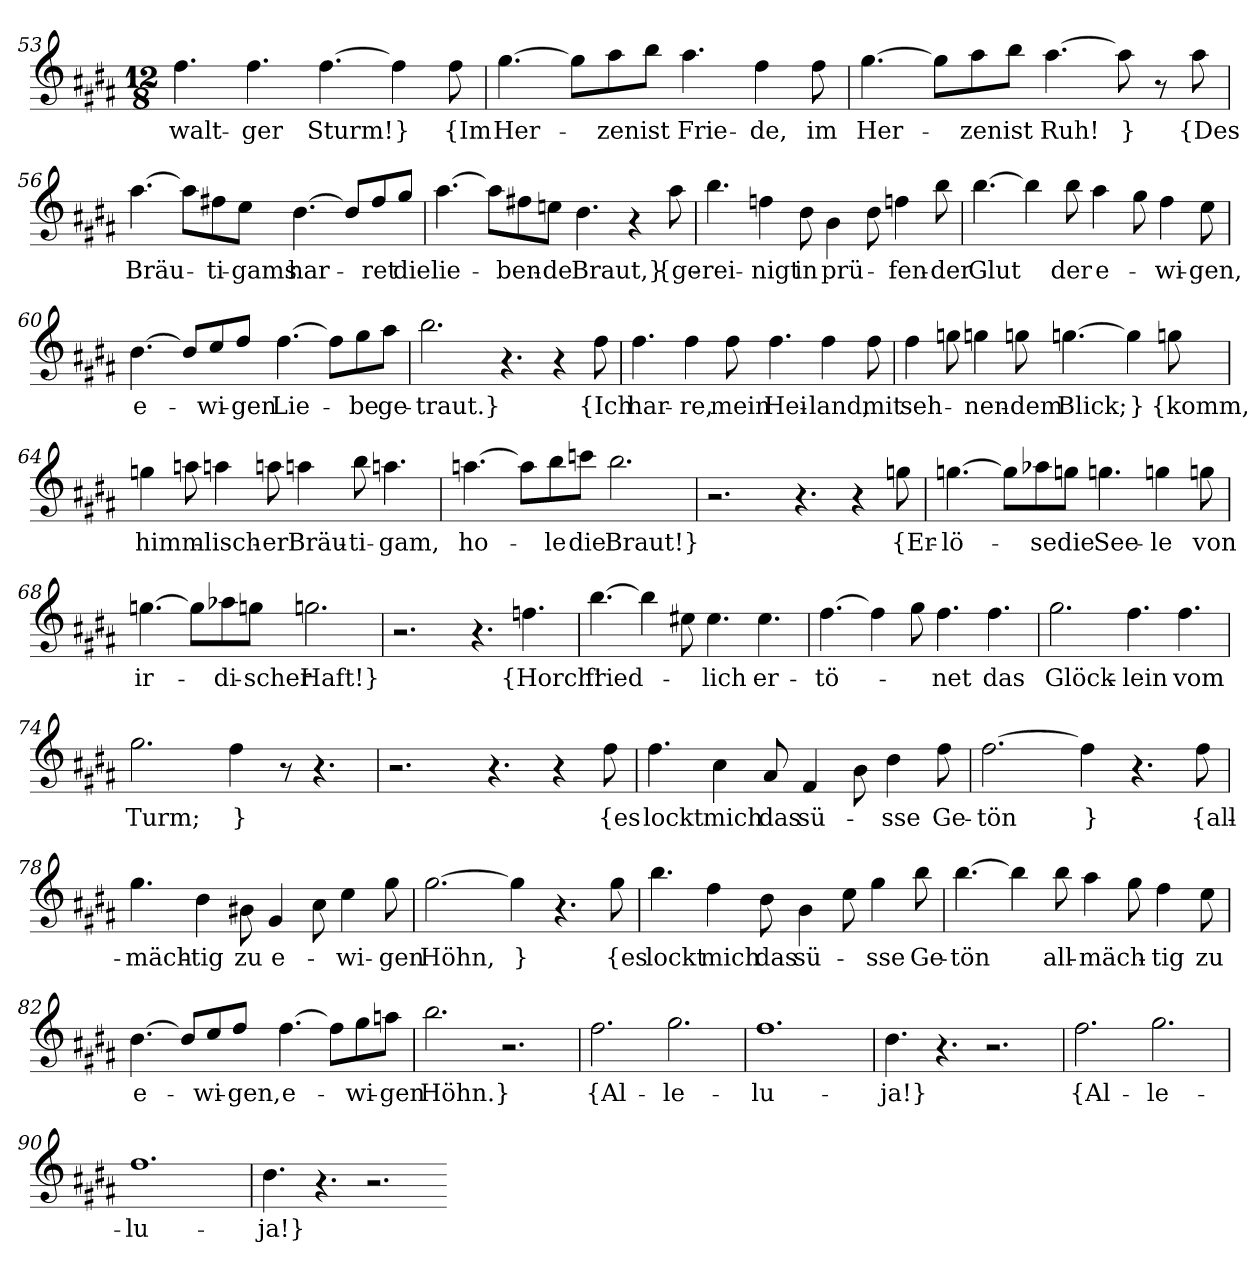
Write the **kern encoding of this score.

**kern	**text
*part1	*part1
*staff1	*staff1
*clefG4	*
*k[f#c#g#d#]	*
*M12/8	*
=53	=53
4.b	-walt-
4.b	-ger
[4.b	Sturm!
4b]	}
8b	{Im
=54	=54
[4.cc#	Her-
8cc#\L]	.
8dd#\	-zen
8ee\J	ist
4.dd#	Frie-
4b	-de,
8b	im
=55	=55
[4.cc#	Her-
8cc#\L]	.
8dd#\	-zen
8ee\J	ist
[4.dd#	Ruh!
8dd#]	}
8r	.
8dd#	{Des
=56	=56
[4.dd#	Bräu-
8dd#\L]	.
8b#X\	-ti-
8a\J	-gams
[4.g#	har-
8g#/L]	.
8b#/	-ret
8cc#/J	die
=57	=57
[4.dd#	lie-
8dd#\L]	.
8b#X\	-ben-
8an\J	-de
4.g#	Braut,}
4r	.
8dd#	{ge-
=58	=58
4.ee	-rei-
4bn	-nigt
8g#	in
4e	prü-
8g#	.
4bn	-fen-
8ee	-der
=59	=59
[4.ee	Glut
4ee]	.
8ee	der
4dd#	e-
8cc#	.
4b	-wi-
8a	-gen,
=60	=60
[4.g#	e-
8g#/L]	.
8a/	-wi-
8b/J	-gen
[4.b	Lie-
8b\L]	.
8cc#\	-be
8dd#\J	ge-
=61	=61
2.ee	-traut.}
4.r	.
4r	.
8b	{Ich
=62	=62
4.b	har-
4b	-re,
8b	mein
4.b	Hei-
4b	-land,
8b	mit
=63	=63
4b	seh-
8ccn	.
4ccn	-nen-
8ccn	-dem
[4.ccn	Blick;
4ccn]	}
8ccn	{komm,
=64	=64
4ccn	himm-
8ddn	.
4ddn	-lisch-
8ddn	-er
4ddn	Bräu-
8ee	-ti-
4.ddn	-gam,
=65	=65
[4.ddn	ho-
8ddn\L]	.
8ee\	-le
8ffn\J	die
2.ee	Braut!}
=66	=66
2.r	.
4.r	.
4r	.
8ccn	{Er-
=67	=67
[4.ccn	-lö-
8ccn\L]	.
8dd-X\	-se
8ccn\J	die
4.ccn	See-
4ccn	-le
8ccn	von
=68	=68
[4.ccn	ir-
8ccn\L]	.
8dd-X\	-di-
8ccn\J	-scher
2.ccn	Haft!}
=70	=70
2.r	.
4.r	.
4.bn	{Horch!
=71	=71
[4.ee	fried-
4ee]	.
8a#X	.
4.a#	-lich
4.a#	er-
=72	=72
[4.b	-tö-
4b]	.
8cc#	.
4.b	-net
4.b	das
=73	=73
2.cc#	Glöck-
4.b	-lein
4.b	vom
=74	=74
2.cc#	Turm;
4b	}
8r	.
4.r	.
=75	=75
2.r	.
4.r	.
4r	.
8b	{es
=76	=76
4.b	lockt
4f#	mich
8d#	das
4B	sü-
8e	.
4g#	-sse
8b	Ge-
=77	=77
[2.b	-tön
4b]	}
4.r	.
8b	{all-
=78	=78
4.cc#	-mäch-
4g#	-tig
8e#X	zu
4c#	e-
8f#	.
4a	-wi-
8cc#	-gen
=79	=79
[2.cc#	Höhn,
4cc#]	}
4.r	.
8cc#	{es
=80	=80
4.ee	lockt
4b	mich
8g#	das
4e	sü-
8a	.
4cc#	-sse
8ee	Ge-
=81	=81
[4.ee	tön
4ee]	.
8ee	all-
4dd#	-mäch-
8cc#	.
4b	-tig
8a	zu
=82	=82
[4.g#	e-
8g#/L]	.
8a/	-wi-
8b/J	-gen,
[4.b	e-
8b\L]	.
8cc#\	-wi-
8ddn\J	-gen
=83	=83
2.ee	Höhn.}
2.r	.
=85	=85
2.b	{Al-
2.cc#	-le-
=86	=86
1.b	-lu-
=87	=87
4.g#	-ja!}
4.r	.
2.r	.
=89	=89
2.b	{Al-
2.cc#	-le-
=90	=90
1.b	-lu-
=91	=91
4.g#	-ja!}
4.r	.
2.r	.
=-	=-
*-	*-
